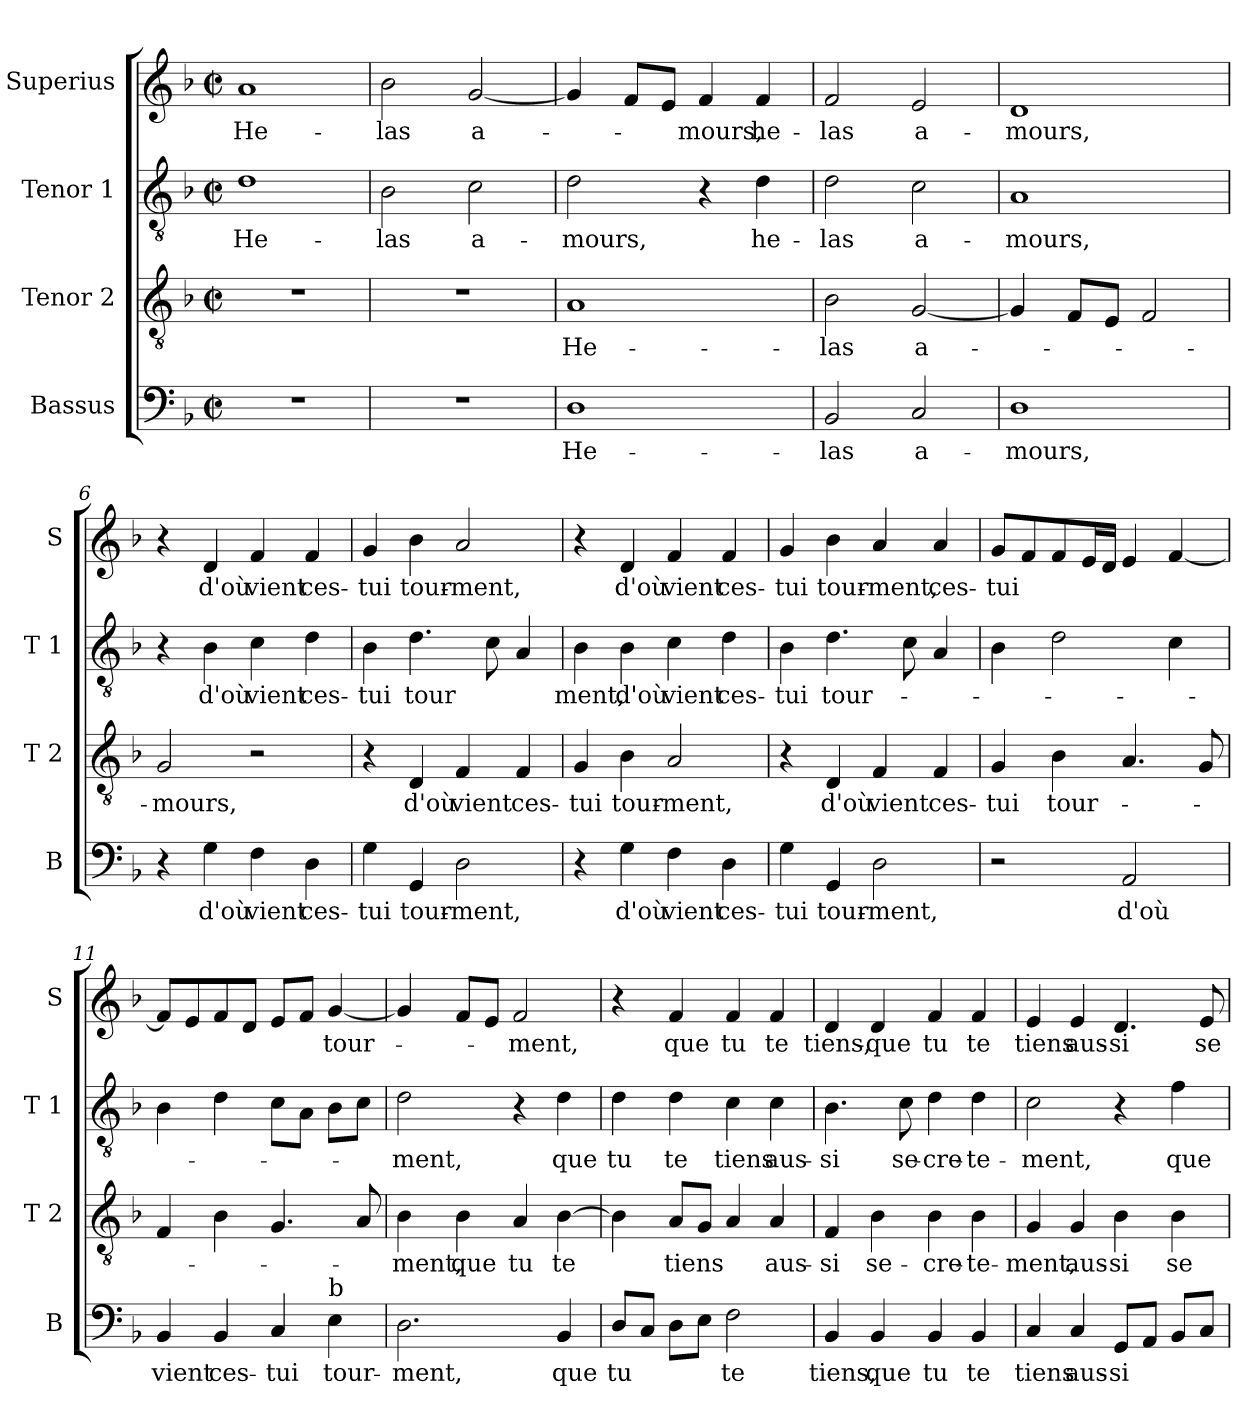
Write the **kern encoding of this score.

**kern	**text	**kern	**text	**kern	**text	**kern	**text
*part4	*part4	*part3	*part3	*part2	*part2	*part1	*part1
*staff4	*staff4	*staff3	*staff3	*staff2	*staff2	*staff1	*staff1
*I"Bassus	*	*I"Tenor 2	*	*I"Tenor 1	*	*I"Superius	*
*I'B	*	*I'T 2	*	*I'T 1	*	*I'S	*
*clefF4	*	*clefGv2	*	*clefGv2	*	*clefG2	*
*k[b-]	*	*k[b-]	*	*k[b-]	*	*k[b-]	*
*F:	*	*F:	*	*F:	*	*F:	*
*M2/2	*	*M2/2	*	*M2/2	*	*M2/2	*
*met(c|)	*	*met(c|)	*	*met(c|)	*	*met(c|)	*
=1	=1	=1	=1	=1	=1	=1	=1
1r	.	1r	.	1d	He-	1a	He-
=2	=2	=2	=2	=2	=2	=2	=2
1r	.	1r	.	2B-\	-las	2b-\	-las
.	.	.	.	2c\	a-	[2g/	a-
=3	=3	=3	=3	=3	=3	=3	=3
1D	He-	1A	He-	2d\	-mours,	4g/]	.
.	.	.	.	.	.	8f/L	.
.	.	.	.	.	.	8e/J	.
.	.	.	.	4r	.	4f/	-mours,
.	.	.	.	4d\	he-	4f/	he-
=4	=4	=4	=4	=4	=4	=4	=4
2BB-/	-las	2B-\	-las	2d\	-las	2f/	-las
2C/	a-	[2G/	a-	2c\	a-	2e/	a-
=5	=5	=5	=5	=5	=5	=5	=5
1D	-mours,	4G/]	.	1A	-mours,	1d	-mours,
.	.	8F/L	.	.	.	.	.
.	.	8E/J	.	.	.	.	.
.	.	2F/	.	.	.	.	.
!!LO:LB:g=z
=6	=6	=6	=6	=6	=6	=6	=6
4r	.	2G/	-mours,	4r	.	4r	.
4G\	d'où	.	.	4B-\	d'où	4d/	d'où
4F\	vient	2r	.	4c\	vient	4f/	vient
4D\	ces-	.	.	4d\	ces-	4f/	ces-
=7	=7	=7	=7	=7	=7	=7	=7
4G\	-tui	4r	.	4B-\	-tui	4g/	-tui
4GG/	tour-	4D/	d'où	4.d\	tour	4b-\	tour-
2D\	-ment,	4F/	vient	.	.	2a/	-ment,
.	.	.	.	8c\	.	.	.
.	.	4F/	ces-	4A/	.	.	.
=8	=8	=8	=8	=8	=8	=8	=8
4r	.	4G/	-tui	4B-\	ment,	4r	.
4G\	d'où	4B-\	tour-	4B-\	d'où	4d/	d'où
4F\	vient	2A/	-ment,	4c\	vient	4f/	vient
4D\	ces-	.	.	4d\	ces-	4f/	ces-
=9	=9	=9	=9	=9	=9	=9	=9
4G\	-tui	4r	.	4B-\	-tui	4g/	-tui
4GG/	tour-	4D/	d'où	4.d\	tour-	4b-\	tour-
2D\	-ment,	4F/	vient	.	.	4a/	-ment,
.	.	.	.	8c\	.	.	.
.	.	4F/	ces-	4A/	.	4a/	ces-
=10	=10	=10	=10	=10	=10	=10	=10
2r	.	4G/	-tui	4B-\	.	8g/L	-tui
.	.	.	.	.	.	8f/	.
.	.	4B-\	tour-	2d\	.	8f/	.
.	.	.	.	.	.	16e/L	.
.	.	.	.	.	.	16d/JJ	.
2AA/	d'où	4.A/	.	.	.	4e/	.
.	.	.	.	4c\	.	[4f/	.
.	.	8G/	.	.	.	.	.
!!LO:LB:g=z
=11	=11	=11	=11	=11	=11	=11	=11
4BB-/	vient	4F/	.	4B-\	.	8f/L]	.
.	.	.	.	.	.	8e/	.
4BB-/	ces-	4B-\	.	4d\	.	8f/	.
.	.	.	.	.	.	8d/J	.
4C/	-tui	4.G/	.	8c\L	.	8e/L	.
.	.	.	.	8A\J	.	8f/J	.
!LO:TX:a:t=b	!	!	!	!	!	!	!
4E\	tour-	.	.	8B-\L	.	[4g/	tour-
.	.	8A/	.	8c\J	.	.	.
=12	=12	=12	=12	=12	=12	=12	=12
2.D\	-ment,	4B-\	-ment,	2d\	-ment,	4g/]	.
.	.	4B-\	que	.	.	8f/L	.
.	.	.	.	.	.	8e/J	.
.	.	4A/	tu	4r	.	2f/	-ment,
4BB-/	que	[4B-\	te	4d\	que	.	.
=13	=13	=13	=13	=13	=13	=13	=13
8D/L	tu	4B-\]	.	4d\	tu	4r	.
8C/J	.	.	.	.	.	.	.
8D\L	.	8A/L	tiens	4d\	te	4f/	que
8E\J	.	8G/J	.	.	.	.	.
2F\	te	4A/	.	4c\	tiens	4f/	tu
.	.	4A/	aus-	4c\	aus-	4f/	te
=14	=14	=14	=14	=14	=14	=14	=14
4BB-/	tiens,	4F/	-si	4.B-\	-si	4d/	tiens,-
4BB-/	que	4B-\	se-	.	.	4d/	-que
.	.	.	.	8c\	se-	.	.
4BB-/	tu	4B-\	-cre-	4d\	-cre-	4f/	tu
4BB-/	te	4B-\	-te-	4d\	-te-	4f/	te
=15	=15	=15	=15	=15	=15	=15	=15
4C/	tiens	4G/	-ment,	2c\	-ment,	4e/	tiens
4C/	aus-	4G/	aus-	.	.	4e/	aus-
8GG/L	-si	4B-\	-si	4r	.	4.d/	-si
8AA/J	.	.	.	.	.	.	.
8BB-/L	.	4B-\	se-	4f\	que	.	.
8C/J	.	.	.	.	.	8e/	se-
=	=	=	=	=	=	=	=
*-	*-	*-	*-	*-	*-	*-	*-
